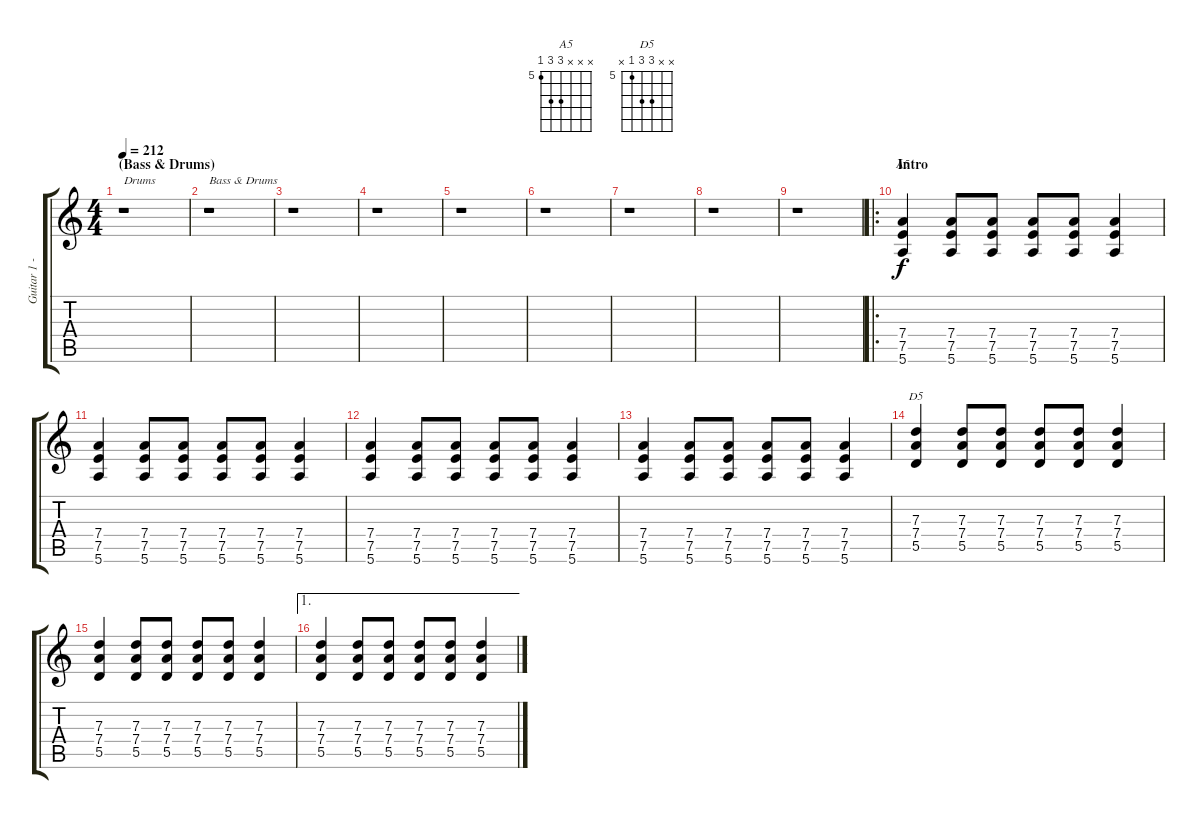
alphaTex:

\track ("Guitar 1 - Distortion" "Guitar 1 -") {instrument distortionguitar}
\staff {score tabs}
\tuning (E4 B3 G3 D3 A2 E2) {hide}
\chord ("A5" x x x 7 7 5) {firstfret 5}
\chord ("D5" x x 7 7 5 x) {firstfret 5}
\ts (4 4)
\section ("" "(Bass & Drums)")
\tempo 212
\clef g2
\ks c
r.1{txt "Drums" dy f instrument distortionguitar} |
r.1{txt "Bass & Drums"} |
r.1 |
r.1 |
r.1 |
r.1 |
r.1 |
r.1 |
r.1 |
\ro
\section ("" "Intro")
(7.4 7.5 5.6).4{ch "A5"} (7.4 7.5 5.6).8 (7.4 7.5 5.6).8 (7.4 7.5 5.6).8 (7.4 7.5 5.6).8 (7.4 7.5 5.6).4 |
(7.4 7.5 5.6).4 (7.4 7.5 5.6).8 (7.4 7.5 5.6).8 (7.4 7.5 5.6).8 (7.4 7.5 5.6).8 (7.4 7.5 5.6).4 |
(7.4 7.5 5.6).4 (7.4 7.5 5.6).8 (7.4 7.5 5.6).8 (7.4 7.5 5.6).8 (7.4 7.5 5.6).8 (7.4 7.5 5.6).4 |
(7.4 7.5 5.6).4 (7.4 7.5 5.6).8 (7.4 7.5 5.6).8 (7.4 7.5 5.6).8 (7.4 7.5 5.6).8 (7.4 7.5 5.6).4 |
(7.3 7.4 5.5).4{ch "D5"} (7.3 7.4 5.5).8 (7.3 7.4 5.5).8 (7.3 7.4 5.5).8 (7.3 7.4 5.5).8 (7.3 7.4 5.5).4 |
(7.3 7.4 5.5).4 (7.3 7.4 5.5).8 (7.3 7.4 5.5).8 (7.3 7.4 5.5).8 (7.3 7.4 5.5).8 (7.3 7.4 5.5).4 |
\ae 1
(7.3 7.4 5.5).4 (7.3 7.4 5.5).8 (7.3 7.4 5.5).8 (7.3 7.4 5.5).8 (7.3 7.4 5.5).8 (7.3 7.4 5.5).4
